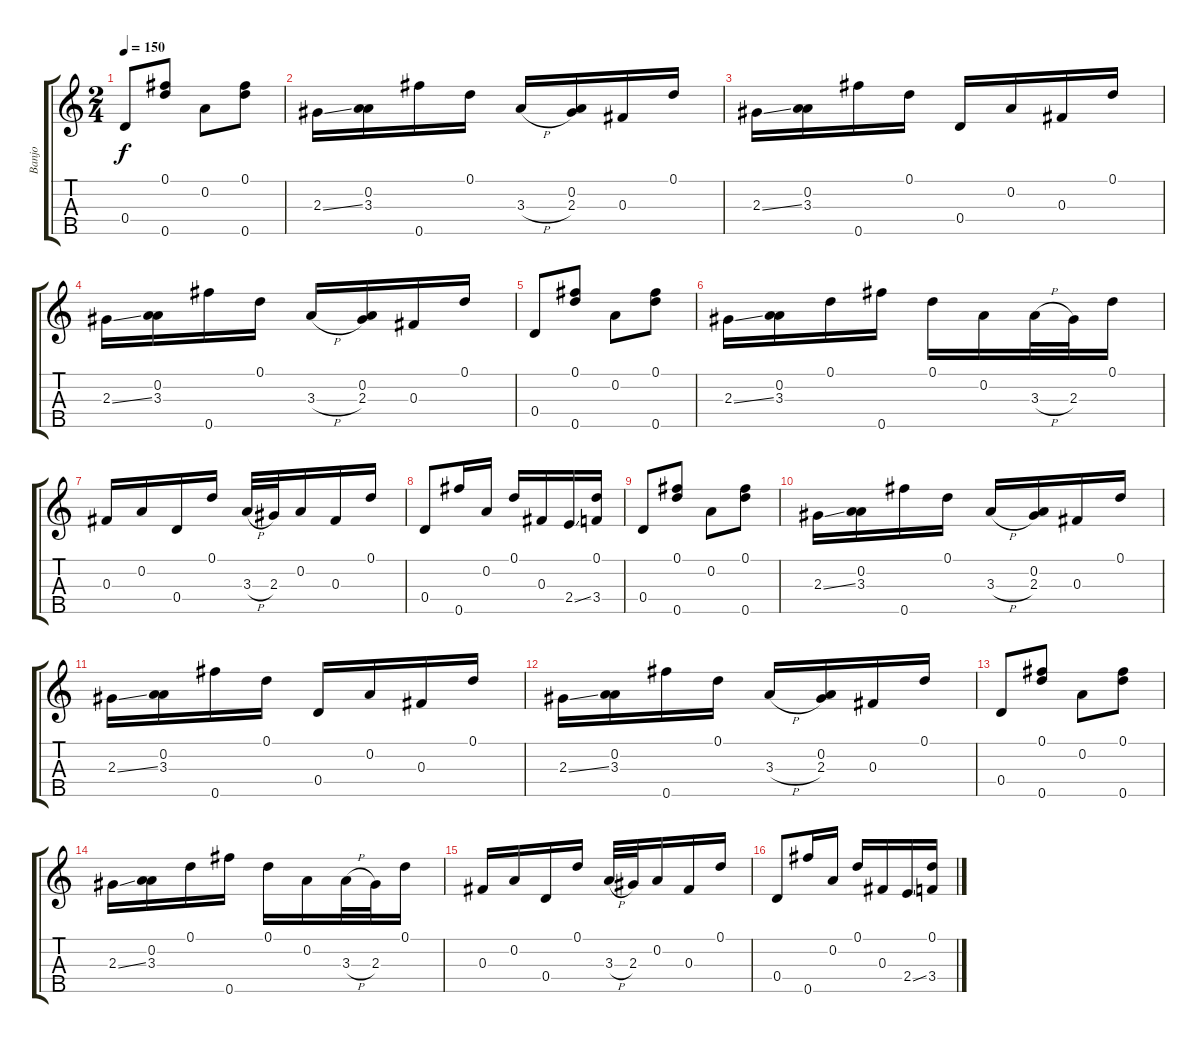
\track ("Banjo" "Banjo") {instrument banjo}
\staff {score tabs}
\tuning (D4 A3 Gb3 D3 Gb4) {hide}
\displaytranspose 12
\ts (2 4)
\tempo 150
\clef g2
\ks c
0.4.8{dy f} (0.1 0.5).8 0.2.8 (0.1 0.5).8 |
2.3{ss}.16 (0.2 3.3).16 0.5.16 0.1.16 3.3{h}.16 (0.2 2.3).16 0.3.16 0.1.16 |
2.3{ss}.16 (0.2 3.3).16 0.5.16 0.1.16 0.4.16 0.2.16 0.3.16 0.1.16 |
2.3{ss}.16 (0.2 3.3).16 0.5.16 0.1.16 3.3{h}.16 (0.2 2.3).16 0.3.16 0.1.16 |
0.4.8 (0.1 0.5).8 0.2.8 (0.1 0.5).8 |
2.3{ss}.16 (0.2 3.3).16 0.1.16 0.5.16 0.1.16 0.2.16 3.3{h}.32 2.3.32 0.1.16 |
0.3.16 0.2.16 0.4.16 0.1.16 3.3{h}.32 2.3.32 0.2.16 0.3.16 0.1.16 |
0.4.8 0.5.16 0.2.16 0.1.16 0.3.16 2.4{ss}.16 (0.1 3.4).16 |
0.4.8 (0.1 0.5).8 0.2.8 (0.1 0.5).8 |
2.3{ss}.16 (0.2 3.3).16 0.5.16 0.1.16 3.3{h}.16 (0.2 2.3).16 0.3.16 0.1.16 |
2.3{ss}.16 (0.2 3.3).16 0.5.16 0.1.16 0.4.16 0.2.16 0.3.16 0.1.16 |
2.3{ss}.16 (0.2 3.3).16 0.5.16 0.1.16 3.3{h}.16 (0.2 2.3).16 0.3.16 0.1.16 |
0.4.8 (0.1 0.5).8 0.2.8 (0.1 0.5).8 |
2.3{ss}.16 (0.2 3.3).16 0.1.16 0.5.16 0.1.16 0.2.16 3.3{h}.32 2.3.32 0.1.16 |
0.3.16 0.2.16 0.4.16 0.1.16 3.3{h}.32 2.3.32 0.2.16 0.3.16 0.1.16 |
0.4.8 0.5.16 0.2.16 0.1.16 0.3.16 2.4{ss}.16 (0.1 3.4).16
